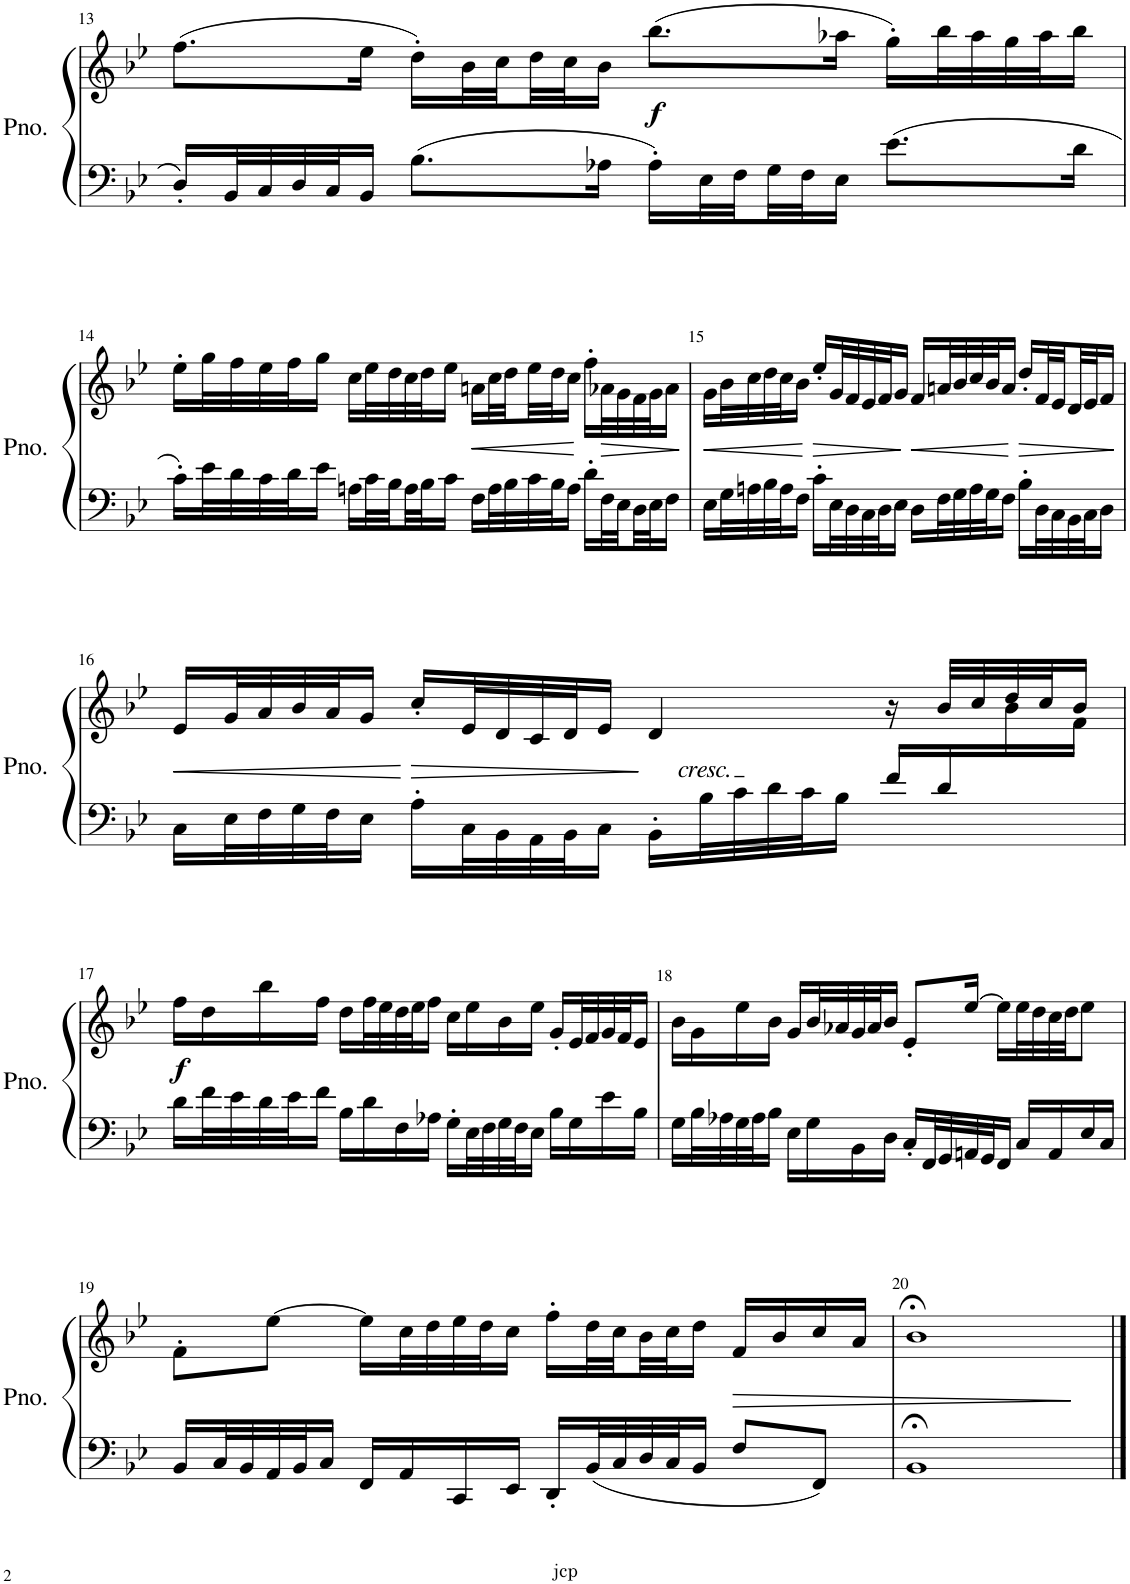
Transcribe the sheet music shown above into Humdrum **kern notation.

**kern	**kern	**dynam
*part1	*part1	*part1
*staff2	*staff1	*staff1/2
*I"Piano	*	*
*I'Pno.	*	*
!!LO:PB:g=z
*clefF4	*clefG2	*
*k[b-e-]	*k[b-e-]	*
*M4/4	*M4/4	*
*met(c)	*met(c)	*
=13	=13	=13
16D'/LL	(8.ff\L	.
32BB-/L	.	.
32C/	.	.
32D/	.	.
32C/J	.	.
16BB-/JJ	16ee-\Jk	.
8.B-\L	16dd'\LL)	.
.	32b-\L	.
.	32cc\	.
.	32dd\	.
.	32cc\J	.
16A-X\Jk	16b-\JJ	.
!	!	!LO:DY:b
16A-'\LL	(8.bb-\L	f
32E-\L	.	.
32F\	.	.
32G\	.	.
32F\J	.	.
16E-\JJ	16aa-X\Jk	.
8.e-\L	16gg'\LL)	.
.	32bb-\L	.
.	32aa-\	.
.	32gg\	.
.	32aa-\J	.
16d\Jk	16bb-\JJ	.
!!LO:LB:g=z
=14	=14	=14
16c'\LL	16ee-'\LL	.
32e-\L	32gg\L	.
32d\	32ff\	.
32c\	32ee-\	.
32d\J	32ff\J	.
16e-\JJ	16gg\JJ	.
16An\LL	16cc\LL	.
32c\L	32ee-\L	.
32B-\	32dd\	.
32A\	32cc\	.
32B-\J	32dd\J	.
16c\JJ	16ee-\JJ	.
!	!	!LO:HP:b
16F\LL	16an\LL	<
32A\L	32cc\L	.
32B-\	32dd\	.
32c\	32ee-\	.
32B-\J	32dd\J	.
16A\JJ	16cc\JJ	.
16d'\LL	16ff'\LL	[
!	!	!LO:HP:b
32F\L	32a-X\L	>
32E-\	32g\	.
32D\	32f\	.
32E-\J	32g\J	.
16F\JJ	16a-\JJ	.
.	.	]
=15	=15	=15
!	!	!LO:HP:b
16E-\LL	16g\LL	<
32G\L	32b-\L	.
32An\	32cc\	.
32B-\	32dd\	.
32A\J	32cc\J	.
16F\JJ	16b-\JJ	.
!	!	!LO:HP:n=1:b
16c'\LL	16ee-'/LL	[ >
32E-\L	32g/L	.
32D\	32f/	.
32C\	32e-/	.
32D\J	32f/J	.
16E-\JJ	16g/JJ	.
!	!	!LO:HP:n=1:b
16D\LL	16f/LL	] <
32F\L	32an/L	.
32G\	32b-/	.
32A\	32cc/	.
32G\J	32b-/J	.
16F\JJ	16a/JJ	.
!	!	!LO:HP:n=1:b
16B-'\LL	16dd'/LL	[ >
32D\L	32f/L	.
32C\	32e-/	.
32BB-\	32d/	.
32C\J	32e-/J	.
16D\JJ	16f/JJ	.
.	.	]
!!LO:LB:g=z
=16	=16	=16
!	!	!LO:HP:b
*	*^	*
16C\LL	16e-/LL	2..ryy	<
32E-\L	32g/L	.	.
32F\	32a/	.	.
32G\	32b-/	.	.
32F\J	32a/J	.	.
16E-\JJ	16g/JJ	.	.
!	!	!	!LO:HP:n=1:b
16A'\LL	16cc'/LL	.	[ >
32C\L	32e-/L	.	.
32BB-\	32d/	.	.
32AA\	32c/	.	.
32BB-\J	32d/J	.	.
16C\JJ	16e-/JJ	.	.
!	!LO:TX:b:i:t=cresc.	!	!
16BB-'\LL	4d/	.	]
32B-\L	.	.	.
32c\	.	.	.
32d\	.	.	.
32c\J	.	.	.
16B-\JJ	.	.	.
16f/LL	16r	.	.
16d/	32b-/LLL	.	.
.	32cc/	.	.
8ryy	32dd/	16b-\	.
.	32cc/J	.	.
.	16b-/JJ	16f\JJ	.
!!LO:LB:g=z
=17	=17	=17	=17
!	!	!	!LO:DY:b
*	*v	*v	*
16d\LL	16ff\LL	f
32f\L	16dd\	.
32e-\	.	.
32d\	16bb-\	.
32e-\J	.	.
16f\JJ	16ff\JJ	.
16B-\LL	16dd\LL	.
16d\	32ff\L	.
.	32ee-\	.
16F\	32dd\	.
.	32ee-\J	.
16A-X\JJ	16ff\JJ	.
16G'\LL	16cc\LL	.
32E-\L	16ee-\	.
32F\	.	.
32G\	16b-\	.
32F\J	.	.
16E-\JJ	16ee-\JJ	.
16B-\LL	16g'/LL	.
16G\	32e-/L	.
.	32f/	.
16e-\	32g/	.
.	32f/J	.
16B-\JJ	16e-/JJ	.
=18	=18	=18
16G\LL	16b-\LL	.
32B-\L	16g\	.
32A-X\	.	.
32G\	16ee-\	.
32A-\J	.	.
16B-\JJ	16b-\JJ	.
16E-\LL	16g/LL	.
16G\	32b-/L	.
.	32a-X/	.
16BB-\	32g/	.
.	32a-/J	.
16D\JJ	16b-/JJ	.
16C'/LL	8e-'/L	.
32FF/L	.	.
32GG/	.	.
32AAn/	[16ee-/Jk	.
32GG/J	.	.
16FF/JJ	16ee-\LL]	.
16C/LL	32ee-\L	.
.	32dd\	.
16AA/	32cc\	.
.	32dd\JJ	.
16E-/	8ee-\J	.
16C/JJ	.	.
!!LO:LB:g=z
=19	=19	=19
16BB-/LL	8f'\L	.
32C/L	.	.
32BB-/	.	.
32AA/	[8ee-\J	.
32BB-/J	.	.
16C/JJ	.	.
16FF/LL	16ee-\LL]	.
16AA/	32cc\L	.
.	32dd\	.
16CC/	32ee-\	.
.	32dd\J	.
16EE-/JJ	16cc\JJ	.
16DD'/LL	16ff'\LL	.
32BB-/L	32dd\L	.
32C/	32cc\	.
32D/	32b-\	.
32C/J	32cc\J	.
16BB-/JJ	16dd\JJ	.
!	!	!LO:HP:b
8F/L	16f/LL	>
.	16b-/	.
8FF/J	16cc/	.
.	16a/JJ	.
=20	=20	=20
1BB-;<	1b-;<	.
.	.	]
==	==	==
*-	*-	*-
